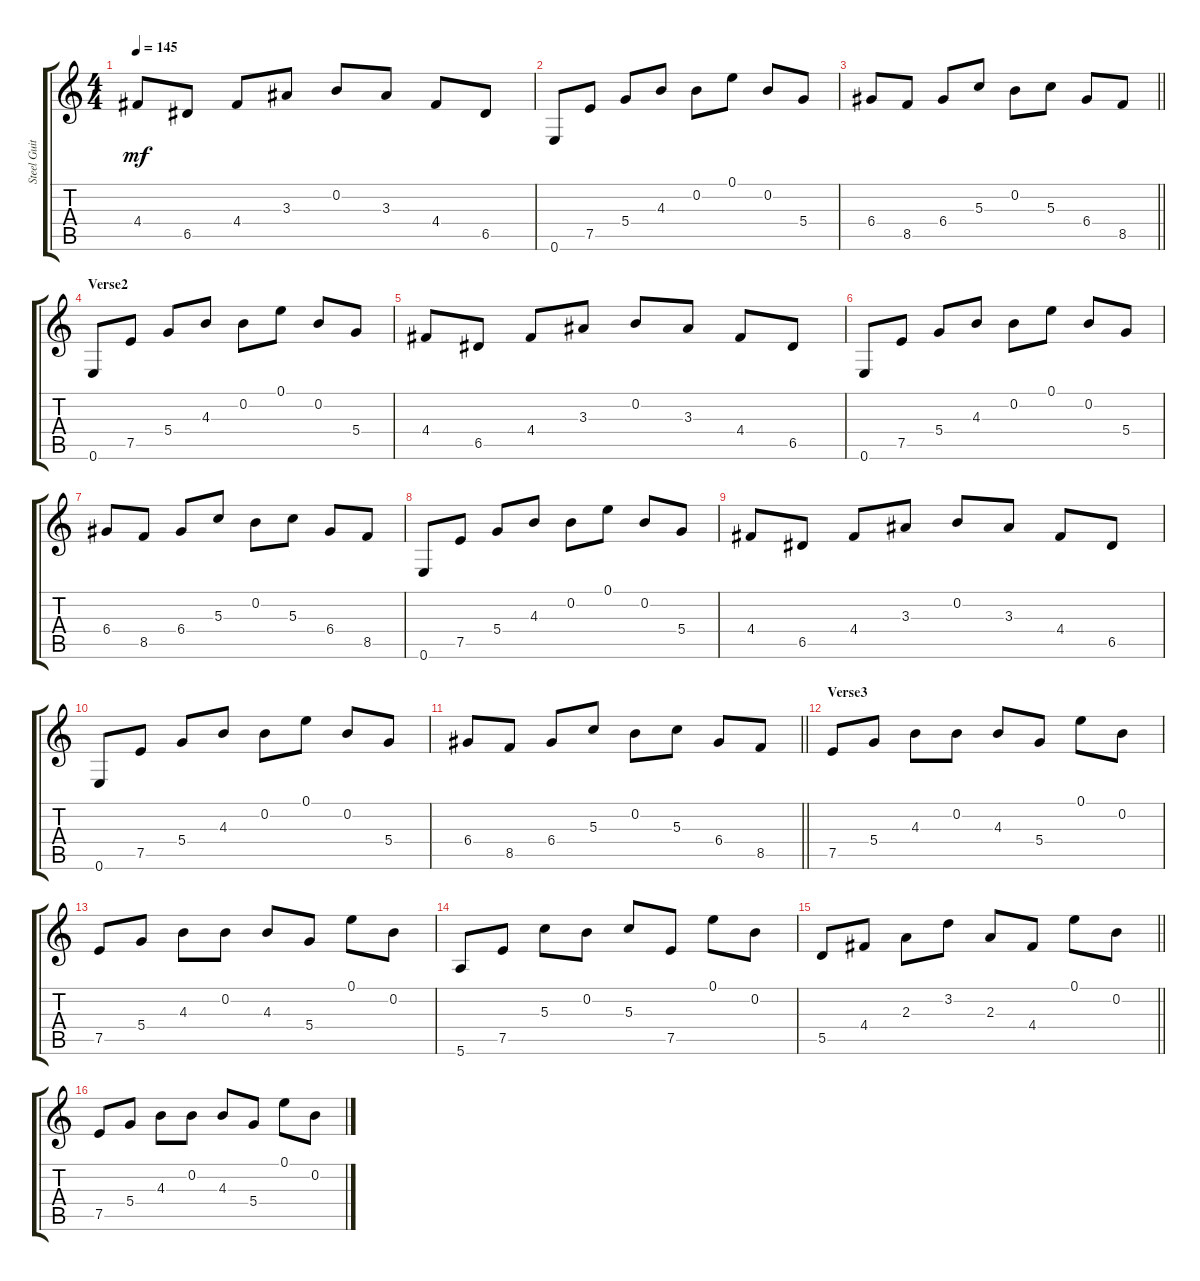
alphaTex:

\track ("Steel Guitar" "Steel Guit") {instrument acousticguitarsteel}
\staff {score tabs}
\tuning (E4 B3 G3 D3 A2 E2) {hide}
\ts (4 4)
\tempo 145
\clef g2
\ks c
4.4.8{dy mf} 6.5.8 4.4.8 3.3.8 0.2.8 3.3.8 4.4.8 6.5.8 |
0.6.8 7.5.8 5.4.8 4.3.8 0.2.8 0.1.8 0.2.8 5.4.8 |
\barLineRight lightlight
6.4.8 8.5.8 6.4.8 5.3.8 0.2.8 5.3.8 6.4.8 8.5.8 |
\section ("" "Verse2")
0.6.8 7.5.8 5.4.8 4.3.8 0.2.8 0.1.8 0.2.8 5.4.8 |
4.4.8 6.5.8 4.4.8 3.3.8 0.2.8 3.3.8 4.4.8 6.5.8 |
0.6.8 7.5.8 5.4.8 4.3.8 0.2.8 0.1.8 0.2.8 5.4.8 |
6.4.8 8.5.8 6.4.8 5.3.8 0.2.8 5.3.8 6.4.8 8.5.8 |
0.6.8 7.5.8 5.4.8 4.3.8 0.2.8 0.1.8 0.2.8 5.4.8 |
4.4.8 6.5.8 4.4.8 3.3.8 0.2.8 3.3.8 4.4.8 6.5.8 |
0.6.8 7.5.8 5.4.8 4.3.8 0.2.8 0.1.8 0.2.8 5.4.8 |
\barLineRight lightlight
6.4.8 8.5.8 6.4.8 5.3.8 0.2.8 5.3.8 6.4.8 8.5.8 |
\section ("" "Verse3")
7.5.8 5.4.8 4.3.8 0.2.8 4.3.8 5.4.8 0.1.8 0.2.8 |
7.5.8 5.4.8 4.3.8 0.2.8 4.3.8 5.4.8 0.1.8 0.2.8 |
5.6.8 7.5.8 5.3.8 0.2.8 5.3.8 7.5.8 0.1.8 0.2.8 |
\barLineRight lightlight
5.5.8 4.4.8 2.3.8 3.2.8 2.3.8 4.4.8 0.1.8 0.2.8 |
7.5.8 5.4.8 4.3.8 0.2.8 4.3.8 5.4.8 0.1.8 0.2.8
